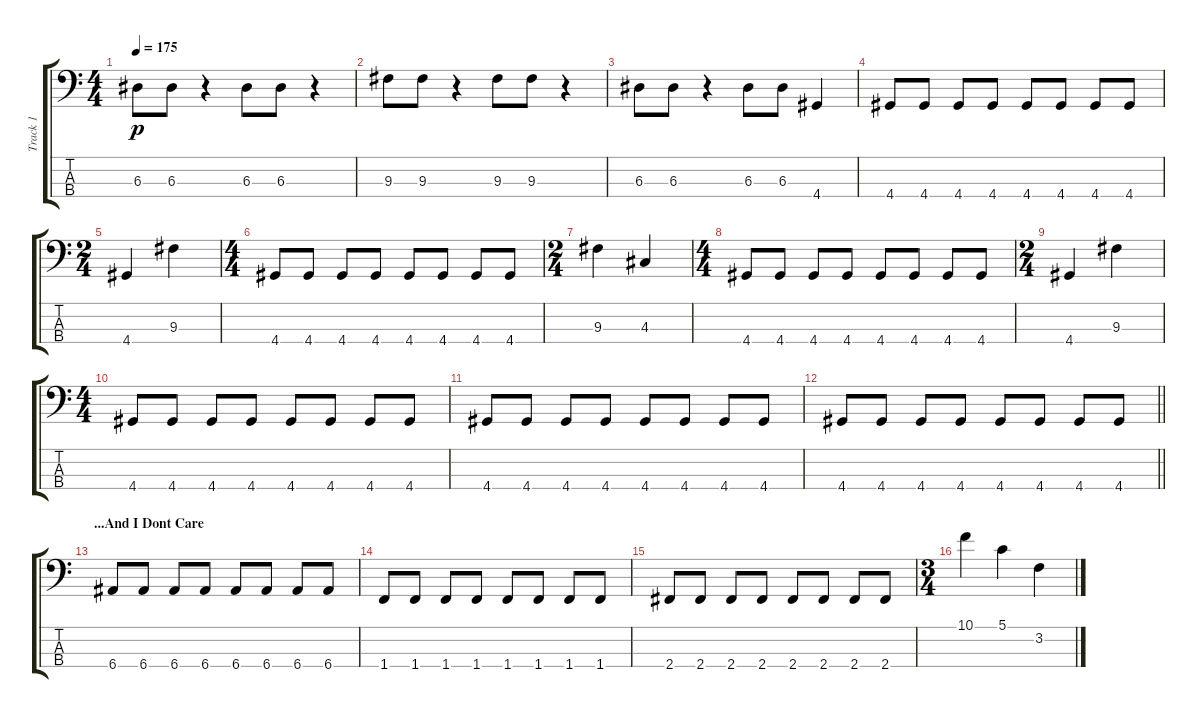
\track ("Track 1" "Track 1") {instrument electricbasspick}
\staff {score tabs}
\tuning (G2 D2 A1 E1) {hide}
\ts (4 4)
\tempo 175
\clef f4
\ks c
6.3.8{dy p} 6.3.8 r.4 6.3.8 6.3.8 r.4 |
9.3.8 9.3.8 r.4 9.3.8 9.3.8 r.4 |
6.3.8 6.3.8 r.4 6.3.8 6.3.8 4.4.4 |
4.4.8 4.4.8 4.4.8 4.4.8 4.4.8 4.4.8 4.4.8 4.4.8 |
\ts (2 4)
4.4.4 9.3.4 |
\ts (4 4)
4.4.8 4.4.8 4.4.8 4.4.8 4.4.8 4.4.8 4.4.8 4.4.8 |
\ts (2 4)
9.3.4 4.3.4 |
\ts (4 4)
4.4.8 4.4.8 4.4.8 4.4.8 4.4.8 4.4.8 4.4.8 4.4.8 |
\ts (2 4)
4.4.4 9.3.4 |
\ts (4 4)
4.4.8 4.4.8 4.4.8 4.4.8 4.4.8 4.4.8 4.4.8 4.4.8 |
4.4.8 4.4.8 4.4.8 4.4.8 4.4.8 4.4.8 4.4.8 4.4.8 |
\barLineRight lightlight
4.4.8 4.4.8 4.4.8 4.4.8 4.4.8 4.4.8 4.4.8 4.4.8 |
\section ("" "...And I Dont Care")
6.4.8 6.4.8 6.4.8 6.4.8 6.4.8 6.4.8 6.4.8 6.4.8 |
1.4.8 1.4.8 1.4.8 1.4.8 1.4.8 1.4.8 1.4.8 1.4.8 |
2.4.8 2.4.8 2.4.8 2.4.8 2.4.8 2.4.8 2.4.8 2.4.8 |
\ts (3 4)
10.1.4 5.1.4 3.2.4
